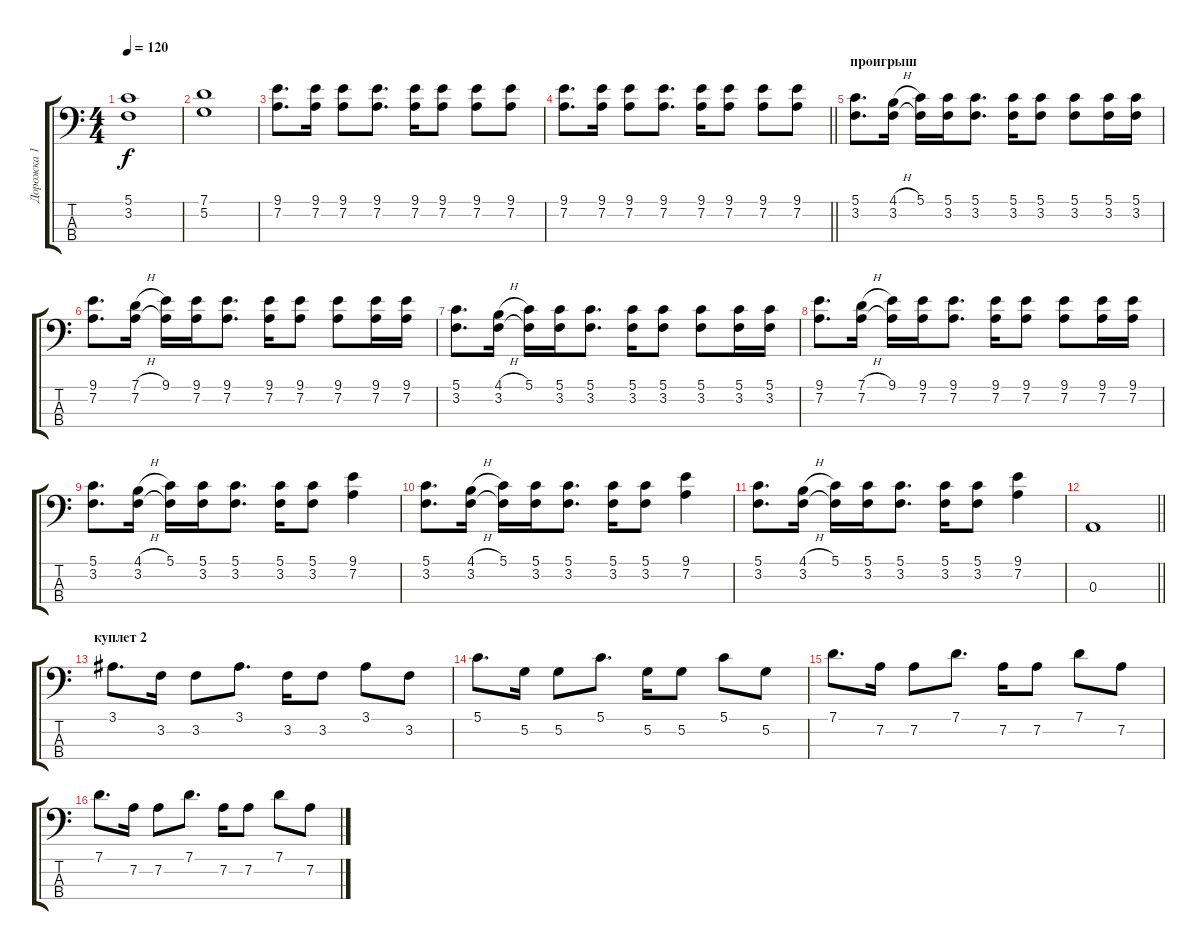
\track ("Дорожка 1" "Дорожка 1") {instrument electricbassfinger}
\staff {score tabs}
\tuning (G2 D2 A1 D1) {hide}
\ts (4 4)
\tempo 120
\clef f4
\ks c
(5.1 3.2).1{dy f} |
(7.1 5.2).1 |
(9.1 7.2).8{d} (9.1 7.2).16 (9.1 7.2).8 (9.1 7.2).8{d} (9.1 7.2).16 (9.1 7.2).8 (9.1 7.2).8 (9.1 7.2).8 |
\barLineRight lightlight
(9.1 7.2).8{d} (9.1 7.2).16 (9.1 7.2).8 (9.1 7.2).8{d} (9.1 7.2).16 (9.1 7.2).8 (9.1 7.2).8 (9.1 7.2).8 |
\section ("" "проигрыш")
(5.1 3.2).8{d} (4.1{h} 3.2).16 (5.1 3.2{t}).16 (5.1 3.2).16 (5.1 3.2).8{d} (5.1 3.2).16 (5.1 3.2).8 (5.1 3.2).8 (5.1 3.2).16 (5.1 3.2).16 |
(9.1 7.2).8{d} (7.1{h} 7.2).16 (9.1 7.2{t}).16 (9.1 7.2).16 (9.1 7.2).8{d} (9.1 7.2).16 (9.1 7.2).8 (9.1 7.2).8 (9.1 7.2).16 (9.1 7.2).16 |
(5.1 3.2).8{d} (4.1{h} 3.2).16 (5.1 3.2{t}).16 (5.1 3.2).16 (5.1 3.2).8{d} (5.1 3.2).16 (5.1 3.2).8 (5.1 3.2).8 (5.1 3.2).16 (5.1 3.2).16 |
(9.1 7.2).8{d} (7.1{h} 7.2).16 (9.1 7.2{t}).16 (9.1 7.2).16 (9.1 7.2).8{d} (9.1 7.2).16 (9.1 7.2).8 (9.1 7.2).8 (9.1 7.2).16 (9.1 7.2).16 |
(5.1 3.2).8{d} (4.1{h} 3.2).16 (5.1 3.2{t}).16 (5.1 3.2).16 (5.1 3.2).8{d} (5.1 3.2).16 (5.1 3.2).8 (9.1 7.2).4 |
(5.1 3.2).8{d} (4.1{h} 3.2).16 (5.1 3.2{t}).16 (5.1 3.2).16 (5.1 3.2).8{d} (5.1 3.2).16 (5.1 3.2).8 (9.1 7.2).4 |
(5.1 3.2).8{d} (4.1{h} 3.2).16 (5.1 3.2{t}).16 (5.1 3.2).16 (5.1 3.2).8{d} (5.1 3.2).16 (5.1 3.2).8 (9.1 7.2).4 |
\barLineRight lightlight
0.3.1 |
\section ("" "куплет 2")
3.1.8{d} 3.2.16 3.2.8 3.1.8{d} 3.2.16 3.2.8 3.1.8 3.2.8 |
5.1.8{d} 5.2.16 5.2.8 5.1.8{d} 5.2.16 5.2.8 5.1.8 5.2.8 |
7.1.8{d} 7.2.16 7.2.8 7.1.8{d} 7.2.16 7.2.8 7.1.8 7.2.8 |
7.1.8{d} 7.2.16 7.2.8 7.1.8{d} 7.2.16 7.2.8 7.1.8 7.2.8
